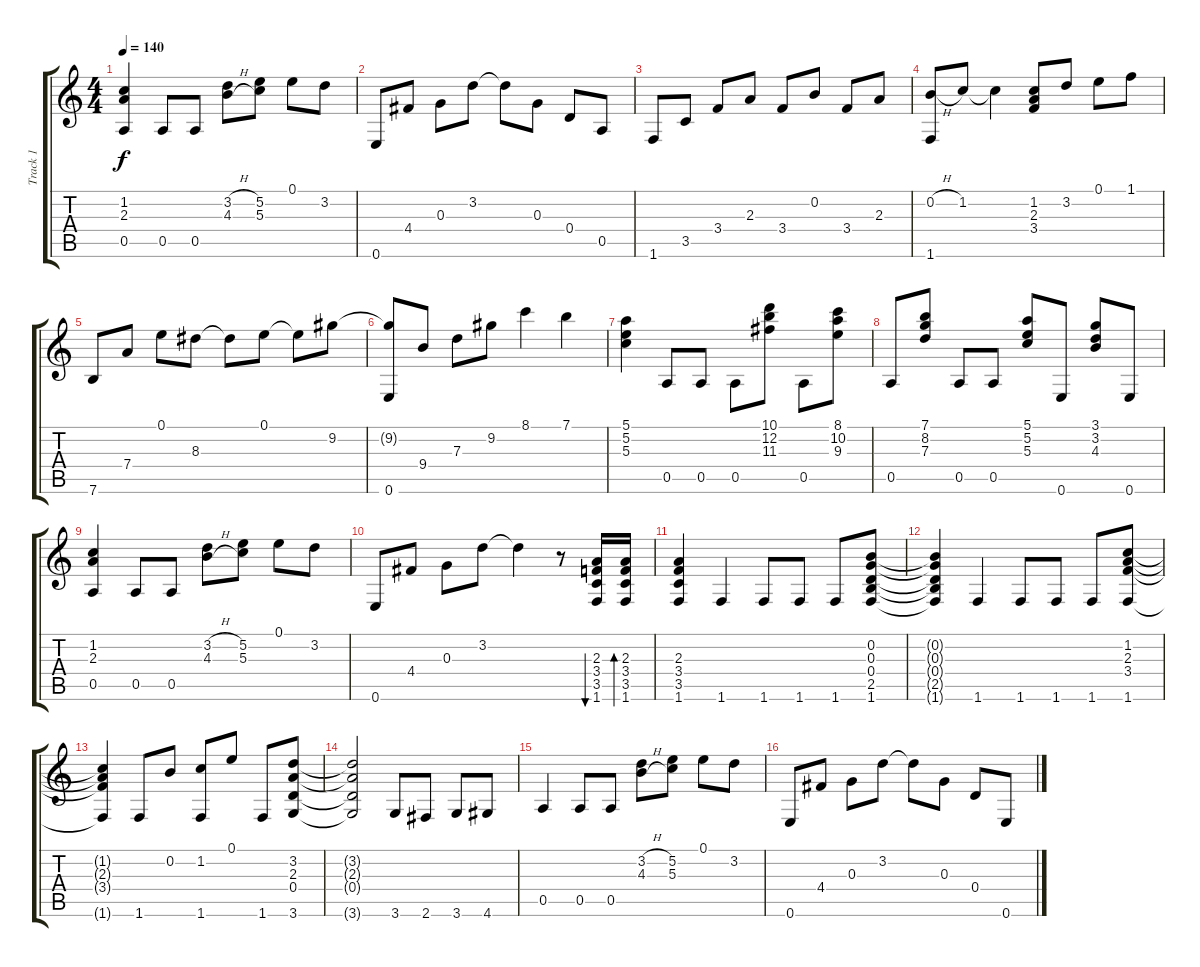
\track ("Track 1" "Track 1") {instrument acousticguitarsteel}
\staff {score tabs}
\tuning (E4 B3 G3 D3 A2 E2) {hide}
\ts (4 4)
\tempo 140
\clef g2
\ks c
(1.2 2.3 0.5).4{dy f} 0.5.8 0.5.8 (3.2{h} 4.3{h}).8 (5.2 5.3).8 0.1.8 3.2.8 |
0.6.8 4.4.8 0.3.8 3.2.8 3.2{t}.8 0.3.8 0.4.8 0.5.8 |
1.6.8 3.5.8 3.4.8 2.3.8 3.4.8 0.2.8 3.4.8 2.3.8 |
(0.2{h} 1.6).8 1.2.8 1.2{t}.4 (1.2 2.3 3.4).8 3.2.8 0.1.8 1.1.8 |
7.6.8 7.4.8 0.1.8 8.3.8 8.3{t}.8 0.1.8 0.1{t}.8 9.2.8 |
(9.2{t} 0.6).8 9.4.8 7.3.8 9.2.8 8.1.4 7.1.4 |
(5.1 5.2 5.3).4 0.5.8 0.5.8 0.5.8 (10.1 12.2 11.3).8 0.5.8 (8.1 10.2 9.3).8 |
0.5.8 (7.1 8.2 7.3).8 0.5.8 0.5.8 (5.1 5.2 5.3).8 0.6.8 (3.1 3.2 4.3).8 0.6.8 |
(1.2 2.3 0.5).4 0.5.8 0.5.8 (3.2{h} 4.3{h}).8 (5.2 5.3).8 0.1.8 3.2.8 |
0.6.8 4.4.8 0.3.8 3.2.8 3.2{t}.4 r.8 (2.3 3.4 3.5 1.6).16{bu 60} (2.3 3.4 3.5 1.6).16{bd 60} |
(2.3 3.4 3.5 1.6).4 1.6.4 1.6.8 1.6.8 1.6.8 (0.2 0.3 0.4 2.5 1.6).8 |
(0.2{t} 0.3{t} 0.4{t} 2.5{t} 1.6{t}).4 1.6.4 1.6.8 1.6.8 1.6.8 (1.2 2.3 3.4 1.6).8 |
(1.2{t} 2.3{t} 3.4{t} 1.6{t}).4 1.6.8 0.2.8 (1.2 1.6).8 0.1.8 1.6.8 (3.2 2.3 0.4 3.6).8 |
(3.2{t} 2.3{t} 0.4{t} 3.6{t}).2 3.6.8 2.6.8 3.6.8 4.6.8 |
0.5.4 0.5.8 0.5.8 (3.2{h} 4.3{h}).8 (5.2 5.3).8 0.1.8 3.2.8 |
0.6.8 4.4.8 0.3.8 3.2.8 3.2{t}.8 0.3.8 0.4.8 0.6.8
